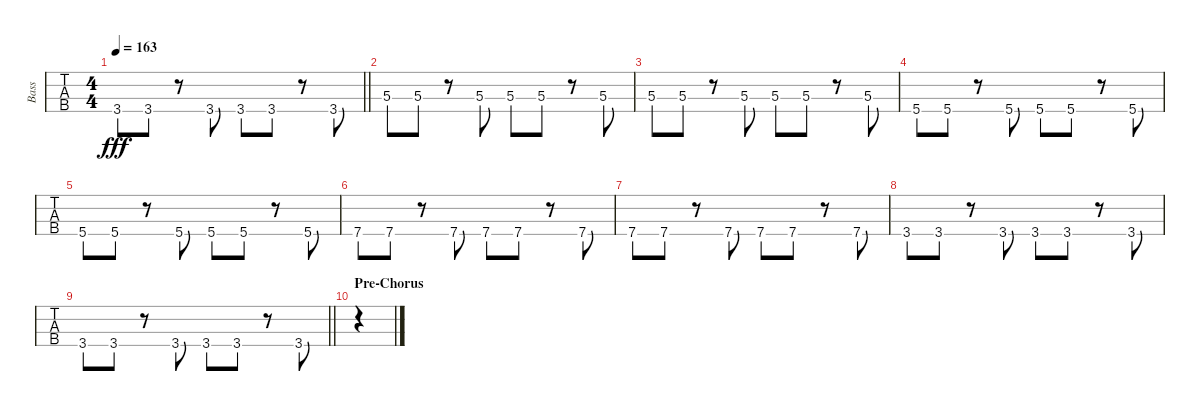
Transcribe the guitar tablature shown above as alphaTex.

\track ("Bass" "Bass") {instrument electricbasspick}
\staff {tabs}
\tuning (G2 D2 A1 E1) {hide}
\ts (4 4)
\tempo 163
\clef f4
\barLineRight lightlight
\ks c
3.4.8{dy fff} 3.4.8 r.8 3.4.8 3.4.8 3.4.8 r.8 3.4.8 |
5.3.8 5.3.8 r.8 5.3.8 5.3.8 5.3.8 r.8 5.3.8 |
5.3.8 5.3.8 r.8 5.3.8 5.3.8 5.3.8 r.8 5.3.8 |
5.4.8 5.4.8 r.8 5.4.8 5.4.8 5.4.8 r.8 5.4.8 |
5.4.8 5.4.8 r.8 5.4.8 5.4.8 5.4.8 r.8 5.4.8 |
7.4.8 7.4.8 r.8 7.4.8 7.4.8 7.4.8 r.8 7.4.8 |
7.4.8 7.4.8 r.8 7.4.8 7.4.8 7.4.8 r.8 7.4.8 |
3.4.8 3.4.8 r.8 3.4.8 3.4.8 3.4.8 r.8 3.4.8 |
\barLineRight lightlight
3.4.8 3.4.8 r.8 3.4.8 3.4.8 3.4.8 r.8 3.4.8 |
\section ("" "Pre-Chorus")
